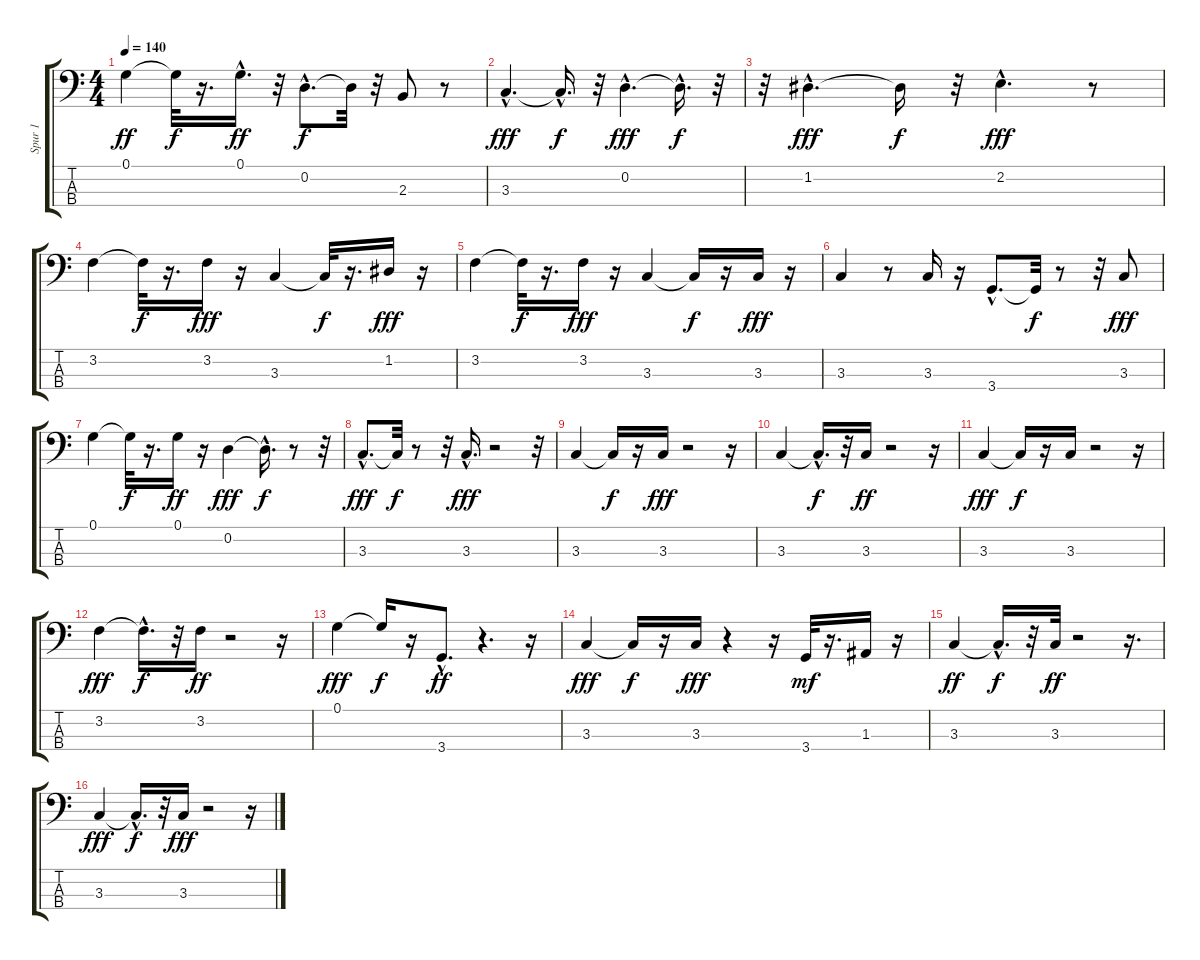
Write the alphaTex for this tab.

\track ("Spur 1" "Spur 1") {instrument fretlessbass}
\staff {score tabs}
\tuning (G2 D2 A1 E1) {hide}
\ts (4 4)
\tempo 140
\clef f4
\ks c
0.1.4{dy ff} 0.1{t}.32{dy f} r.16{d} 0.1{hac}.16{d dy ff} r.32 0.2{hac}.8{d dy f} 0.2{t}.32 r.32 2.3.8 r.8 |
3.3{hac}.4{d dy fff} 3.3{hac t}.16{d dy f} r.32 0.2{hac}.4{d dy fff} 0.2{hac t}.16{d dy f} r.32 |
r.32 1.2{hac}.4{d dy fff} 1.2{t}.16{dy f} r.32 2.2{hac}.4{d dy fff} r.8 |
3.2.4 3.2{t}.32{dy f} r.16{d} 3.2.16{dy fff} r.16 3.3.4 3.3{t}.32{dy f} r.16{d} 1.2.16{dy fff} r.16 |
3.2.4 3.2{t}.32{dy f} r.16{d} 3.2.16{dy fff} r.16 3.3.4 3.3{t}.16{dy f} r.16 3.3.16{dy fff} r.16 |
3.3.4 r.8 3.3.16 r.16 3.4{hac}.8{d} 3.4{t}.32{dy f} r.8 r.32 3.3.8{dy fff} |
0.1.4 0.1{t}.32{dy f} r.16{d} 0.1.16{dy ff} r.16 0.2.4{dy fff} 0.2{hac t}.16{d dy f} r.8 r.32 |
3.3{hac}.8{d dy fff} 3.3{t}.32{dy f} r.8 r.32 3.3{hac}.16{d dy fff} r.2 r.32 |
3.3.4 3.3{t}.16{dy f} r.16 3.3.16{dy fff} r.2 r.16 |
3.3.4 3.3{hac t}.16{d dy f} r.32 3.3.16{dy ff} r.2 r.16 |
3.3.4{dy fff} 3.3{t}.16{dy f} r.16 3.3.16 r.2 r.16 |
3.2.4{dy fff} 3.2{hac t}.16{d dy f} r.32 3.2.16{dy ff} r.2 r.16 |
0.1.4{dy fff} 0.1{t}.16{dy f} r.16 3.4{hac}.8{d dy ff} r.4{d} r.16 |
3.3.4{dy fff} 3.3{t}.16{dy f} r.16 3.3.16{dy fff} r.4 r.16 3.4.32{dy mf} r.16{d} 1.3.16 r.16 |
3.3.4{dy ff} 3.3{hac t}.16{d dy f} r.32 3.3.32{dy ff} r.2 r.16{d} |
3.3.4{dy fff} 3.3{hac t}.16{d dy f} r.32 3.3.16{dy fff} r.2 r.16
